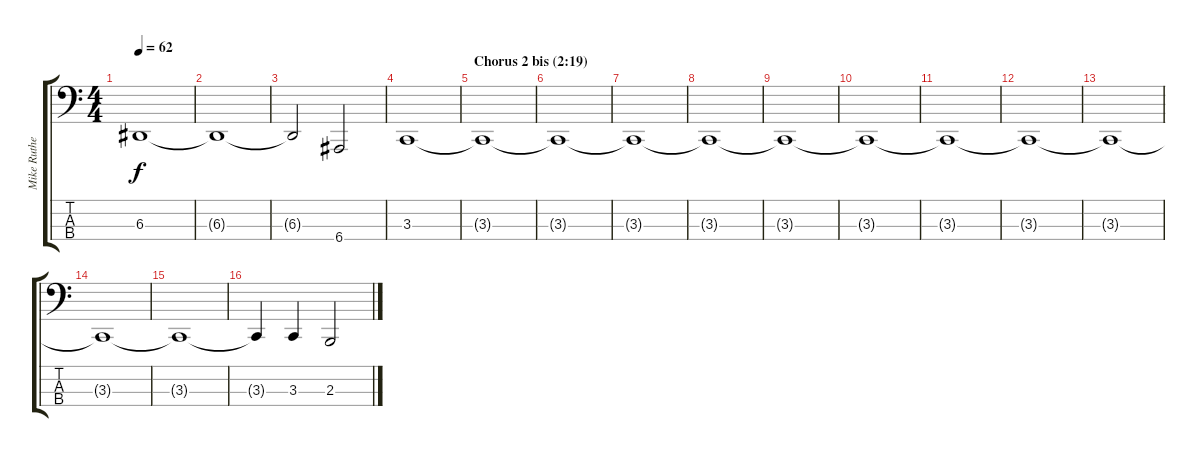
\track ("Mike Rutherford (bass pedal)" "Mike Ruthe") {instrument lead2sawtooth}
\staff {score tabs}
\tuning (G2 D2 A1 E1) {hide}
\ts (4 4)
\tempo 62
\clef f4
\ks c
6.3{t}.1{dy f} |
6.3{t}.1 |
6.3{t}.2 6.4.2 |
3.3.1 |
\section ("" "Chorus 2 bis (2:19)")
3.3{t}.1 |
3.3{t}.1 |
3.3{t}.1 |
3.3{t}.1 |
3.3{t}.1 |
3.3{t}.1 |
3.3{t}.1 |
3.3{t}.1 |
3.3{t}.1 |
3.3{t}.1 |
3.3{t}.1 |
3.3{t}.4 3.3.4 2.3.2
